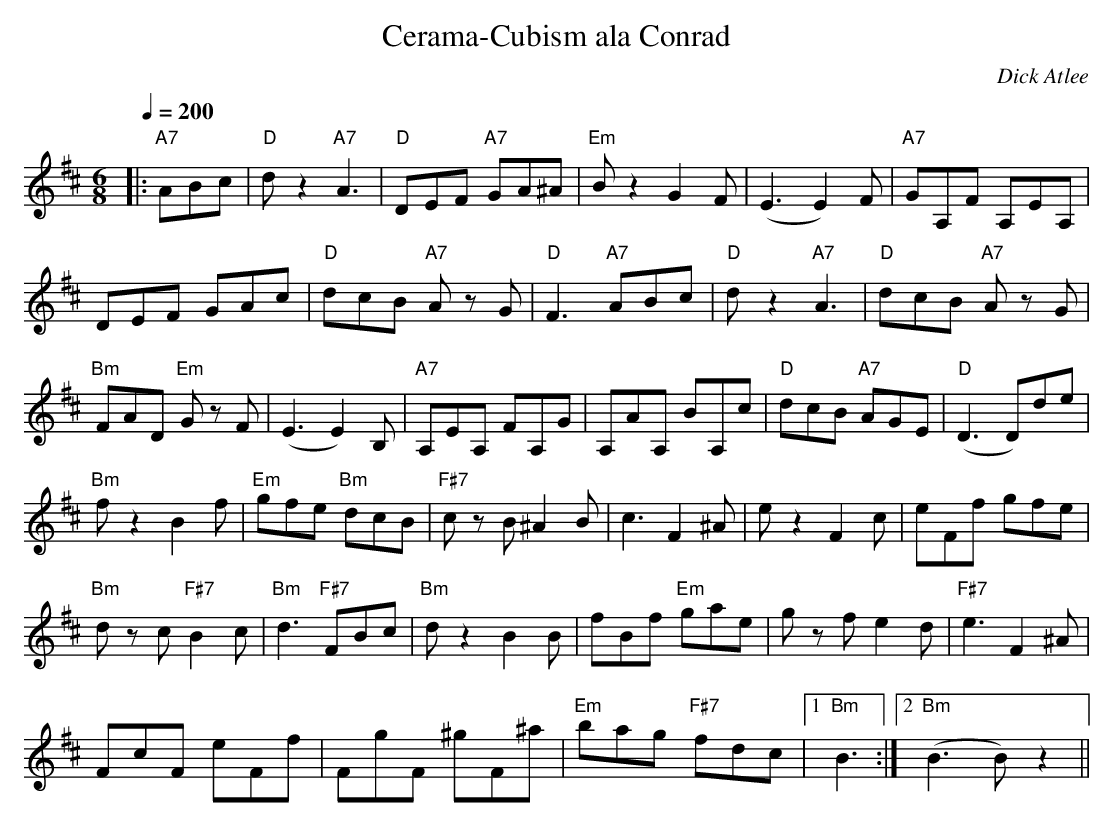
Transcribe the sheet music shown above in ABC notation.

X:1
T:Cerama-Cubism ala Conrad
M:6/8
L:1/8
Q:1/4=200
C:Dick Atlee
K:D
|: "A7" ABc | "D" d z2 "A7" A3 | "D" DEF "A7" GA^A |
"Em" B z2 G2 F | (E3 E2) F | "A7" GA,F A,EA, | !
DEF GAc | "D" dcB "A7" A z G | "D" F3 "A7" ABc |
"D" d z2 "A7" A3 | "D" dcB "A7" A z G | !
"Bm" FAD "Em" G z F | (E3 E2) B, | "A7" A,EA, FA,G |
A,AA, BA,c | "D" dcB "A7" AGE | "D" (D3 D)de | !
"Bm" f z2 B2 f | "Em" gfe "Bm" dcB |
"F#7" c z B ^A2 B | c3 F2 ^A | e z2 F2 c | eFf gfe | !
"Bm" d z c "F#7" B2 c | "Bm" d3 "F#7" FBc |
"Bm" d z2 B2 B | fBf "Em" gae | g z f e2 d | "F#7" e3 F2 ^A | !
FcF eFf | FgF ^gF^a | "Em" bag "F#7" fdc |
[1 "Bm" B3 :|[2 "Bm" (B3 B) z2 ||
